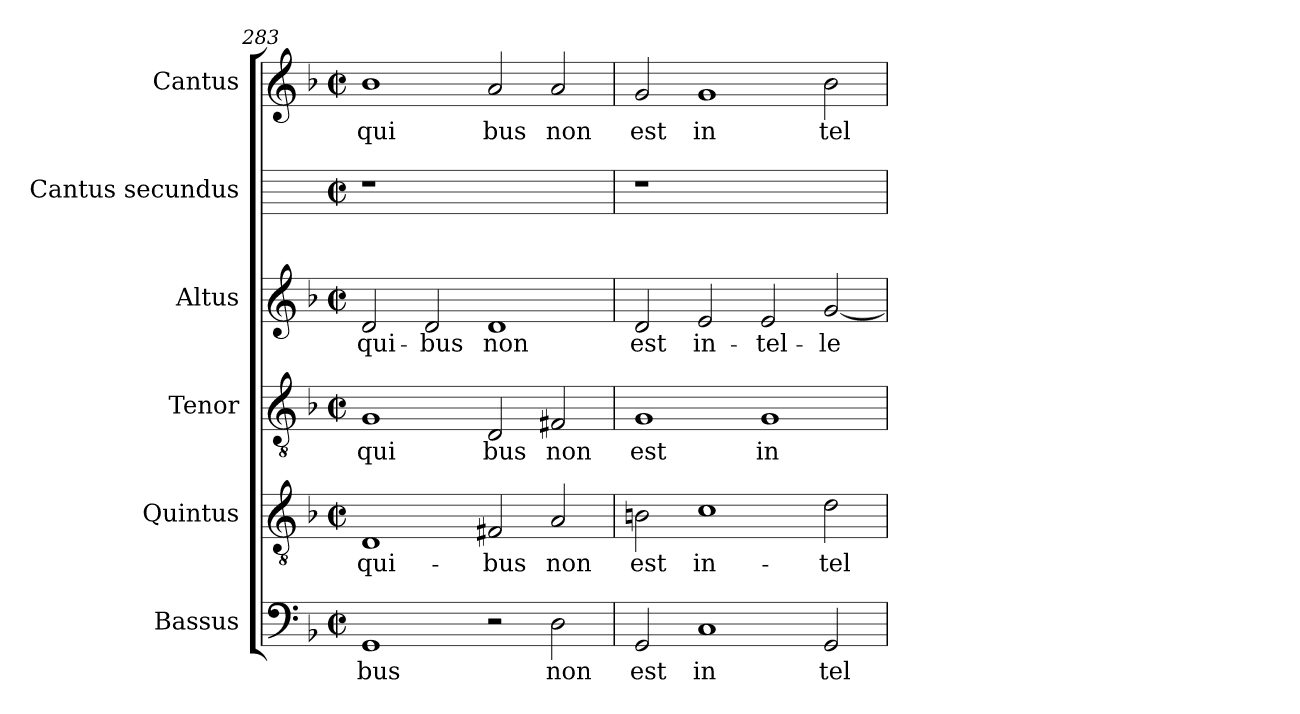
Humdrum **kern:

**kern	**text	**kern	**text	**kern	**text	**kern	**text	**kern	**kern	**text
*part6	*part6	*part5	*part5	*part4	*part4	*part3	*part3	*part2	*part1	*part1
*staff6	*staff6	*staff5	*staff5	*staff4	*staff4	*staff3	*staff3	*staff2	*staff1	*staff1
*I"Bassus	*	*I"Quintus	*	*I"Tenor	*	*I"Altus	*	*I"Cantus  secundus	*I"Cantus	*
*I'B	*	*I'Q	*	*I'T	*	*I'A	*	*	*I'C	*
*clefF4	*	*clefGv2	*	*clefGv2	*	*clefG2	*	*	*clefG2	*
*k[b-]	*	*k[b-]	*	*k[b-]	*	*k[b-]	*	*k[]	*k[b-]	*
*F:	*	*F:	*	*F:	*	*F:	*	*C:	*F:	*
*M2/2	*	*M2/2	*	*M2/2	*	*M2/2	*	*M2/2	*M2/2	*
*met(c|)	*	*met(c|)	*	*met(c|)	*	*met(c|)	*	*met(c|)	*met(c|)	*
=283	=283	=283	=283	=283	=283	=283	=283	=283	=283	=283
!	!LO:LY:b:cj	!	!LO:LY:b:cj	!	!LO:LY:b:cj	!	!LO:LY:b:cj	!	!	!LO:LY:b:cj
1GG	bus	1D	qui-	1G	qui	2d/	qui-	1r	1b-	qui
!	!	!	!	!	!	!	!LO:LY:b:cj	!	!	!
.	.	.	.	.	.	2d/	-bus	.	.	.
!	!	!	!LO:LY:b:cj	!	!LO:LY:b:cj	!	!LO:LY:b:cj	!	!	!LO:LY:b:cj
2r	.	2F#X/	-bus	2D/	bus	1d	non	1ryy	2a/	bus
!	!LO:LY:b:cj	!	!LO:LY:b:cj	!	!LO:LY:b:cj	!	!	!	!	!LO:LY:b:cj
2D\	non	2A/	non	2F#X/	non	.	.	.	2a/	non
=284	=284	=284	=284	=284	=284	=284	=284	=284	=284	=284
!	!LO:LY:b:cj	!	!LO:LY:b:cj	!	!LO:LY:b:cj	!	!LO:LY:b:cj	!	!	!LO:LY:b:cj
2GG/	est	2Bn\	est	1G	est	2d/	est	1r	2g/	est
!	!LO:LY:b:cj	!	!LO:LY:b:cj	!	!	!	!LO:LY:b:cj	!	!	!LO:LY:b:cj
1C	in	1c	in-	.	.	2e/	in-	.	1g	in
!	!	!	!	!	!LO:LY:b:cj	!	!LO:LY:b:cj	!	!	!
.	.	.	.	1G	in	2e/	-tel-	1ryy	.	.
!	!LO:LY:b:cj	!	!LO:LY:b:cj	!	!	!	!LO:LY:b:cj	!	!	!LO:LY:b:cj
2GG/	tel	2d\	-tel-	.	.	[<2g/	-le-	.	2b-\	tel
=	=	=	=	=	=	=	=	=	=	=
*-	*-	*-	*-	*-	*-	*-	*-	*-	*-	*-
